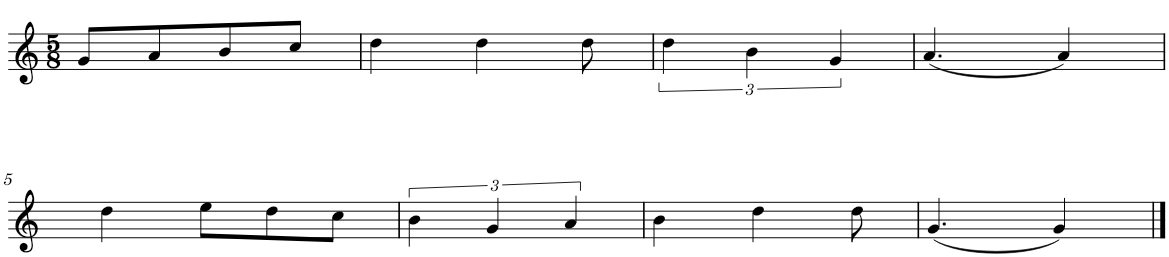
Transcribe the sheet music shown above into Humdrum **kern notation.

**kern
*part1
*staff1
*I"Nylon Guitar
*clefG2
*Trd7c12
*k[]
*M5/8
=1
8g/L
8a/
8b/
8cc/J
=2
4dd\
4dd\
8dd\
=3
6dd\
6b\
6g/
=4
(4.a/
4a/)
!!LO:LB:g=z
=5
4dd\
8ee\L
8dd\
8cc\J
=6
6b\
6g/
6a/
=7
4b\
4dd\
8dd\
=8
(4.g/
4g/)
==
*-
